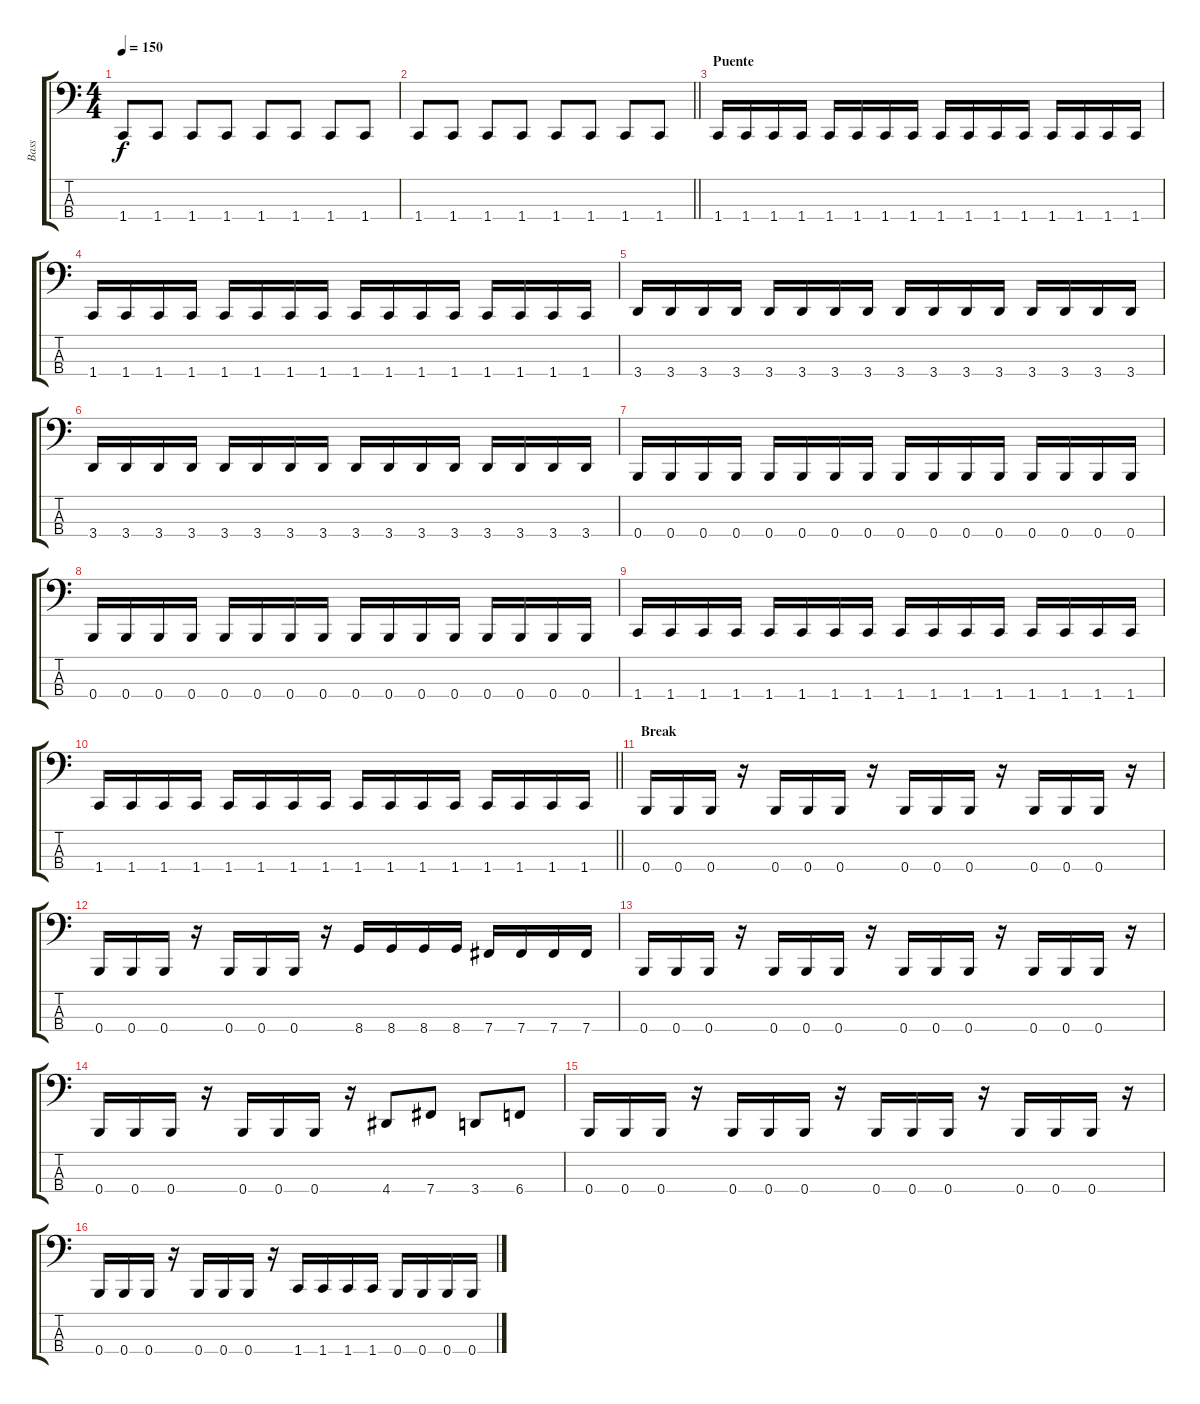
\track ("Bass" "Bass") {instrument slapbass2}
\staff {score tabs}
\tuning (E2 B1 Gb1 B0) {hide}
\ts (4 4)
\tempo 150
\clef f4
\ks c
1.4.8{dy f} 1.4.8 1.4.8 1.4.8 1.4.8 1.4.8 1.4.8 1.4.8 |
\barLineRight lightlight
1.4.8 1.4.8 1.4.8 1.4.8 1.4.8 1.4.8 1.4.8 1.4.8 |
\section ("" "Puente")
1.4.16 1.4.16 1.4.16 1.4.16 1.4.16 1.4.16 1.4.16 1.4.16 1.4.16 1.4.16 1.4.16 1.4.16 1.4.16 1.4.16 1.4.16 1.4.16 |
1.4.16 1.4.16 1.4.16 1.4.16 1.4.16 1.4.16 1.4.16 1.4.16 1.4.16 1.4.16 1.4.16 1.4.16 1.4.16 1.4.16 1.4.16 1.4.16 |
3.4.16 3.4.16 3.4.16 3.4.16 3.4.16 3.4.16 3.4.16 3.4.16 3.4.16 3.4.16 3.4.16 3.4.16 3.4.16 3.4.16 3.4.16 3.4.16 |
3.4.16 3.4.16 3.4.16 3.4.16 3.4.16 3.4.16 3.4.16 3.4.16 3.4.16 3.4.16 3.4.16 3.4.16 3.4.16 3.4.16 3.4.16 3.4.16 |
0.4.16 0.4.16 0.4.16 0.4.16 0.4.16 0.4.16 0.4.16 0.4.16 0.4.16 0.4.16 0.4.16 0.4.16 0.4.16 0.4.16 0.4.16 0.4.16 |
0.4.16 0.4.16 0.4.16 0.4.16 0.4.16 0.4.16 0.4.16 0.4.16 0.4.16 0.4.16 0.4.16 0.4.16 0.4.16 0.4.16 0.4.16 0.4.16 |
1.4.16 1.4.16 1.4.16 1.4.16 1.4.16 1.4.16 1.4.16 1.4.16 1.4.16 1.4.16 1.4.16 1.4.16 1.4.16 1.4.16 1.4.16 1.4.16 |
\barLineRight lightlight
1.4.16 1.4.16 1.4.16 1.4.16 1.4.16 1.4.16 1.4.16 1.4.16 1.4.16 1.4.16 1.4.16 1.4.16 1.4.16 1.4.16 1.4.16 1.4.16 |
\section ("" "Break ")
0.4.16 0.4.16 0.4.16 r.16 0.4.16 0.4.16 0.4.16 r.16 0.4.16 0.4.16 0.4.16 r.16 0.4.16 0.4.16 0.4.16 r.16 |
0.4.16 0.4.16 0.4.16 r.16 0.4.16 0.4.16 0.4.16 r.16 8.4.16 8.4.16 8.4.16 8.4.16 7.4.16 7.4.16 7.4.16 7.4.16 |
0.4.16 0.4.16 0.4.16 r.16 0.4.16 0.4.16 0.4.16 r.16 0.4.16 0.4.16 0.4.16 r.16 0.4.16 0.4.16 0.4.16 r.16 |
0.4.16 0.4.16 0.4.16 r.16 0.4.16 0.4.16 0.4.16 r.16 4.4.8 7.4.8 3.4.8 6.4.8 |
0.4.16 0.4.16 0.4.16 r.16 0.4.16 0.4.16 0.4.16 r.16 0.4.16 0.4.16 0.4.16 r.16 0.4.16 0.4.16 0.4.16 r.16 |
0.4.16 0.4.16 0.4.16 r.16 0.4.16 0.4.16 0.4.16 r.16 1.4.16 1.4.16 1.4.16 1.4.16 0.4.16 0.4.16 0.4.16 0.4.16
